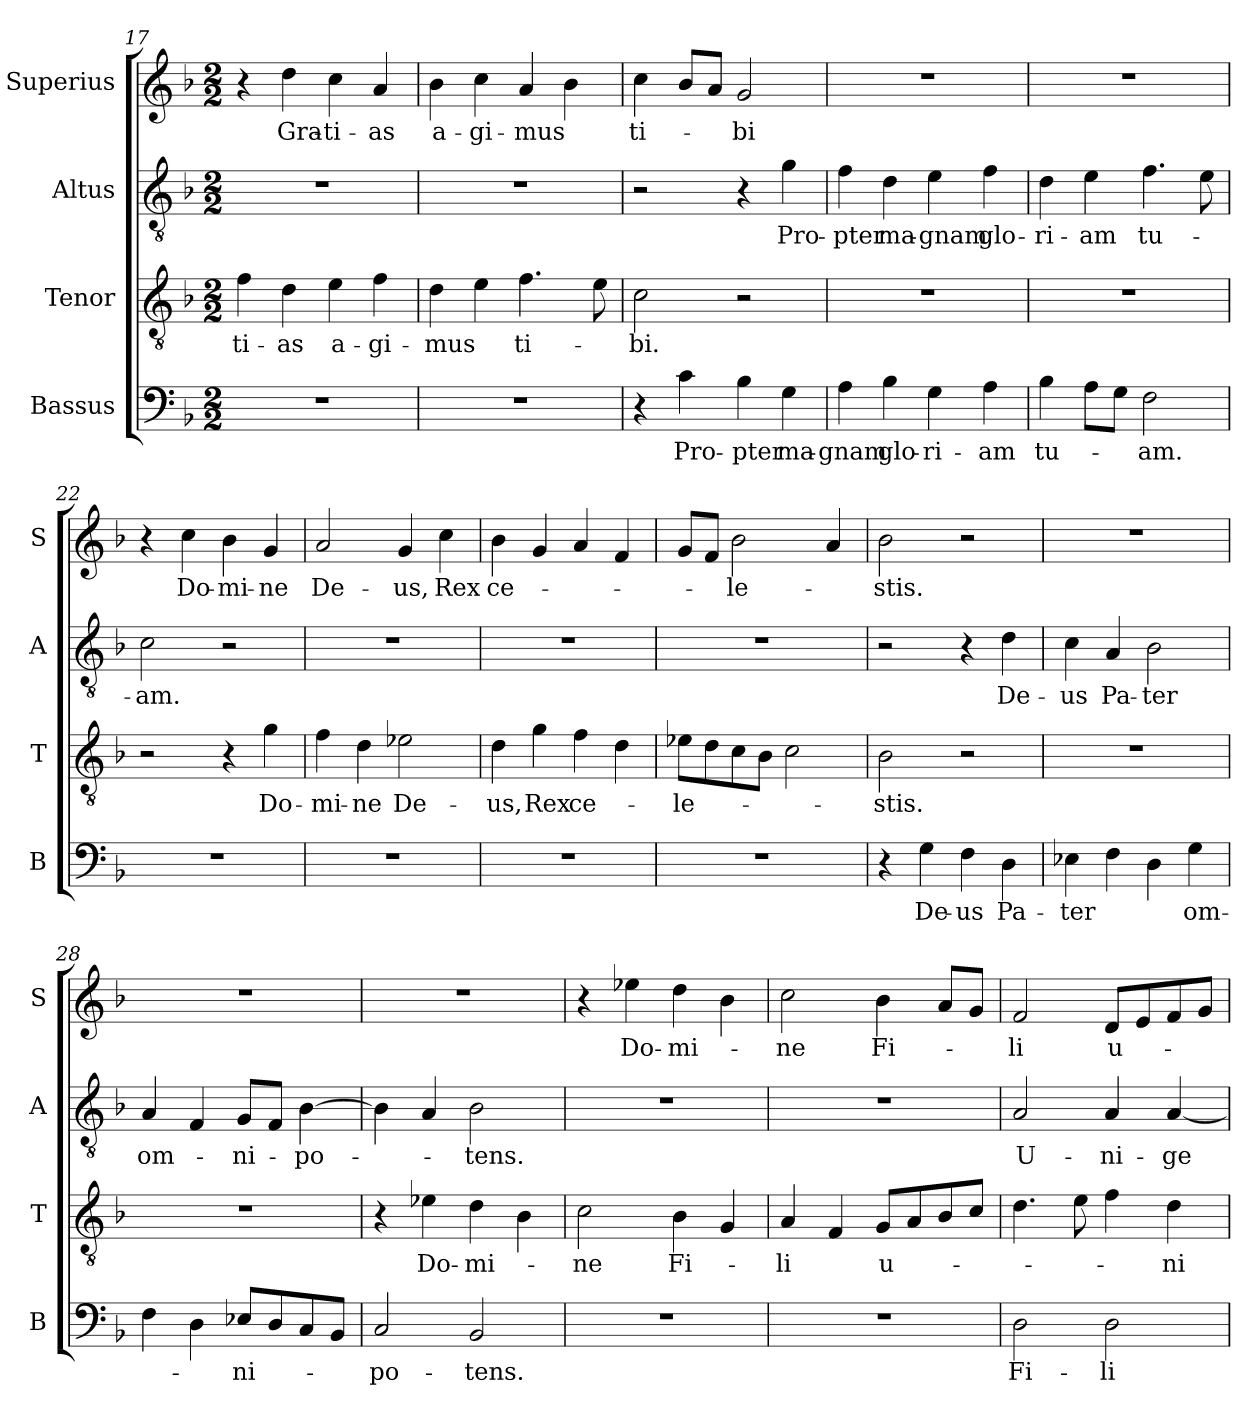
**kern	**text	**kern	**text	**kern	**text	**kern	**text
*part4	*part4	*part3	*part3	*part2	*part2	*part1	*part1
*staff4	*staff4	*staff3	*staff3	*staff2	*staff2	*staff1	*staff1
*I"Bassus	*	*I"Tenor	*	*I"Altus	*	*I"Superius	*
*I'B	*	*I'T	*	*I'A	*	*I'S	*
*clefF4	*	*clefGv2	*	*clefGv2	*	*clefG2	*
*k[b-]	*	*k[b-]	*	*k[b-]	*	*k[b-]	*
*M2/2	*	*M2/2	*	*M2/2	*	*M2/2	*
=17	=17	=17	=17	=17	=17	=17	=17
1r	.	4f	-ti-	1r	.	4r	.
.	.	4d	-as	.	.	4dd	Gra-
.	.	4e	a-	.	.	4cc	-ti-
.	.	4f	-gi-	.	.	4a	-as
=18	=18	=18	=18	=18	=18	=18	=18
1r	.	4d	-mus	1r	.	4b-	a-
.	.	4e	.	.	.	4cc	-gi-
.	.	4.f	ti-	.	.	4a	-mus
.	.	.	.	.	.	4b-	.
.	.	8e	.	.	.	.	.
=19	=19	=19	=19	=19	=19	=19	=19
4r	.	2c	-bi.	2r	.	4cc	ti-
4c	Pro-	.	.	.	.	8b-L	.
.	.	.	.	.	.	8aJ	.
4B-	-pter	2r	.	4r	.	2g	-bi
4G	ma-	.	.	4g	Pro-	.	.
=20	=20	=20	=20	=20	=20	=20	=20
4A	-gnam	1r	.	4f	-pter	1r	.
4B-	glo-	.	.	4d	ma-	.	.
4G	-ri-	.	.	4e	-gnam	.	.
4A	-am	.	.	4f	glo-	.	.
=21	=21	=21	=21	=21	=21	=21	=21
4B-	tu-	1r	.	4d	-ri-	1r	.
8AL	.	.	.	4e	-am	.	.
8GJ	.	.	.	.	.	.	.
2F	-am.	.	.	4.f	tu-	.	.
.	.	.	.	8e	.	.	.
=22	=22	=22	=22	=22	=22	=22	=22
1r	.	2r	.	2c	-am.	4r	.
.	.	.	.	.	.	4cc	Do-
.	.	4r	.	2r	.	4b-	-mi-
.	.	4g	Do-	.	.	4g	-ne
=23	=23	=23	=23	=23	=23	=23	=23
1r	.	4f	-mi-	1r	.	2a	De-
.	.	4d	-ne	.	.	.	.
.	.	2e-X	De-	.	.	4g	-us,
.	.	.	.	.	.	4cc	Rex
=24	=24	=24	=24	=24	=24	=24	=24
1r	.	4d	-us,	1r	.	4b-	ce-
.	.	4g	Rex	.	.	4g	.
.	.	4f	ce-	.	.	4a	.
.	.	4d	.	.	.	4f	.
=25	=25	=25	=25	=25	=25	=25	=25
1r	.	8e-XL	-le-	1r	.	8gL	.
.	.	8d	.	.	.	8fJ	.
.	.	8c	.	.	.	2b-	-le-
.	.	8B-J	.	.	.	.	.
.	.	2c	.	.	.	.	.
.	.	.	.	.	.	4a	.
=26	=26	=26	=26	=26	=26	=26	=26
4r	.	2B-	-stis.	2r	.	2b-	-stis.
4G	De-	.	.	.	.	.	.
4F	-us	2r	.	4r	.	2r	.
4D	Pa-	.	.	4d	De-	.	.
=27	=27	=27	=27	=27	=27	=27	=27
4E-X	-ter	1r	.	4c	-us	1r	.
4F	.	.	.	4A	Pa-	.	.
4D	.	.	.	2B-	-ter	.	.
4G	om-	.	.	.	.	.	.
=28	=28	=28	=28	=28	=28	=28	=28
4F	.	1r	.	4A	om-	1r	.
4D	.	.	.	4F	.	.	.
8E-XL	-ni-	.	.	8GL	-ni-	.	.
8D	.	.	.	8FJ	.	.	.
8C	.	.	.	[4B-	-po-	.	.
8BB-J	.	.	.	.	.	.	.
=29	=29	=29	=29	=29	=29	=29	=29
2C	-po-	4r	.	4B-]	.	1r	.
.	.	4e-X	Do-	4A	.	.	.
2BB-	-tens.	4d	-mi-	2B-	-tens.	.	.
.	.	4B-	.	.	.	.	.
=30	=30	=30	=30	=30	=30	=30	=30
1r	.	2c	-ne	1r	.	4r	.
.	.	.	.	.	.	4ee-X	Do-
.	.	4B-	Fi-	.	.	4dd	-mi-
.	.	4G	.	.	.	4b-	.
=31	=31	=31	=31	=31	=31	=31	=31
1r	.	4A	-li	1r	.	2cc	-ne
.	.	4F	.	.	.	.	.
.	.	8GL	u-	.	.	4b-	Fi-
.	.	8A	.	.	.	.	.
.	.	8B-	.	.	.	8aL	.
.	.	8cJ	.	.	.	8gJ	.
=32	=32	=32	=32	=32	=32	=32	=32
2D	Fi-	4.d	.	2A	U-	2f	-li
.	.	8e	.	.	.	.	.
2D	-li	4f	.	4A	-ni-	8dL	u-
.	.	.	.	.	.	8e	.
.	.	4d	-ni-	[4A	-ge-	8f	.
.	.	.	.	.	.	8gJ	.
=	=	=	=	=	=	=	=
*-	*-	*-	*-	*-	*-	*-	*-
